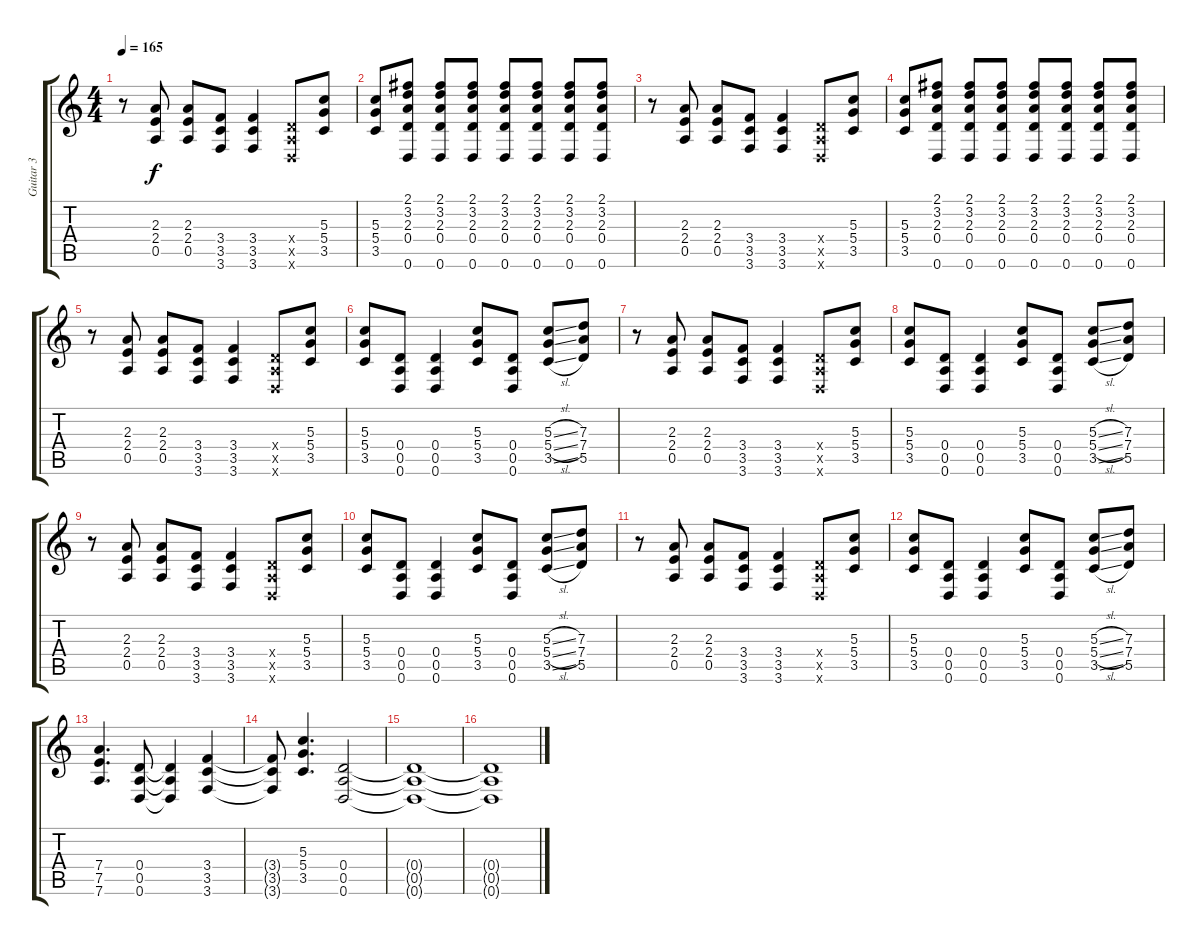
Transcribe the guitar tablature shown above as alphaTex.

\track ("Guitar 3" "Guitar 3") {instrument distortionguitar}
\staff {score tabs}
\tuning (E4 B3 G3 D3 A2 D2) {hide}
\ts (4 4)
\tempo 165
\clef g2
\ks c
r.8{dy f} (2.3 2.4 0.5).8 (2.3 2.4 0.5).8 (3.4 3.5 3.6).8 (3.4 3.5 3.6).4 (0.4{x} 0.5{x} 0.6{x}).8 (5.3 5.4 3.5).8 |
(5.3 5.4 3.5).8 (2.1 3.2 2.3 0.4 0.6).8 (2.1 3.2 2.3 0.4 0.6).8 (2.1 3.2 2.3 0.4 0.6).8 (2.1 3.2 2.3 0.4 0.6).8 (2.1 3.2 2.3 0.4 0.6).8 (2.1 3.2 2.3 0.4 0.6).8 (2.1 3.2 2.3 0.4 0.6).8 |
r.8 (2.3 2.4 0.5).8 (2.3 2.4 0.5).8 (3.4 3.5 3.6).8 (3.4 3.5 3.6).4 (0.4{x} 0.5{x} 0.6{x}).8 (5.3 5.4 3.5).8 |
(5.3 5.4 3.5).8 (2.1 3.2 2.3 0.4 0.6).8 (2.1 3.2 2.3 0.4 0.6).8 (2.1 3.2 2.3 0.4 0.6).8 (2.1 3.2 2.3 0.4 0.6).8 (2.1 3.2 2.3 0.4 0.6).8 (2.1 3.2 2.3 0.4 0.6).8 (2.1 3.2 2.3 0.4 0.6).8 |
r.8 (2.3 2.4 0.5).8 (2.3 2.4 0.5).8 (3.4 3.5 3.6).8 (3.4 3.5 3.6).4 (0.4{x} 0.5{x} 0.6{x}).8 (5.3 5.4 3.5).8 |
(5.3 5.4 3.5).8 (0.4 0.5 0.6).8 (0.4 0.5 0.6).4 (5.3 5.4 3.5).8 (0.4 0.5 0.6).8 (5.3{sl} 5.4{sl} 3.5{sl}).8 (7.3 7.4 5.5).8 |
r.8 (2.3 2.4 0.5).8 (2.3 2.4 0.5).8 (3.4 3.5 3.6).8 (3.4 3.5 3.6).4 (0.4{x} 0.5{x} 0.6{x}).8 (5.3 5.4 3.5).8 |
(5.3 5.4 3.5).8 (0.4 0.5 0.6).8 (0.4 0.5 0.6).4 (5.3 5.4 3.5).8 (0.4 0.5 0.6).8 (5.3{sl} 5.4{sl} 3.5{sl}).8 (7.3 7.4 5.5).8 |
r.8 (2.3 2.4 0.5).8 (2.3 2.4 0.5).8 (3.4 3.5 3.6).8 (3.4 3.5 3.6).4 (0.4{x} 0.5{x} 0.6{x}).8 (5.3 5.4 3.5).8 |
(5.3 5.4 3.5).8 (0.4 0.5 0.6).8 (0.4 0.5 0.6).4 (5.3 5.4 3.5).8 (0.4 0.5 0.6).8 (5.3{sl} 5.4{sl} 3.5{sl}).8 (7.3 7.4 5.5).8 |
r.8 (2.3 2.4 0.5).8 (2.3 2.4 0.5).8 (3.4 3.5 3.6).8 (3.4 3.5 3.6).4 (0.4{x} 0.5{x} 0.6{x}).8 (5.3 5.4 3.5).8 |
(5.3 5.4 3.5).8 (0.4 0.5 0.6).8 (0.4 0.5 0.6).4 (5.3 5.4 3.5).8 (0.4 0.5 0.6).8 (5.3{sl} 5.4{sl} 3.5{sl}).8 (7.3 7.4 5.5).8 |
(7.4 7.5 7.6).4{d} (0.4 0.5 0.6).8 (0.4{t} 0.5{t} 0.6{t}).4 (3.4 3.5 3.6).4 |
(3.4{t} 3.5{t} 3.6{t}).8 (5.3 5.4 3.5).4{d} (0.4 0.5 0.6).2 |
(0.4{t} 0.5{t} 0.6{t}).1 |
(0.4{t} 0.5{t} 0.6{t}).1
